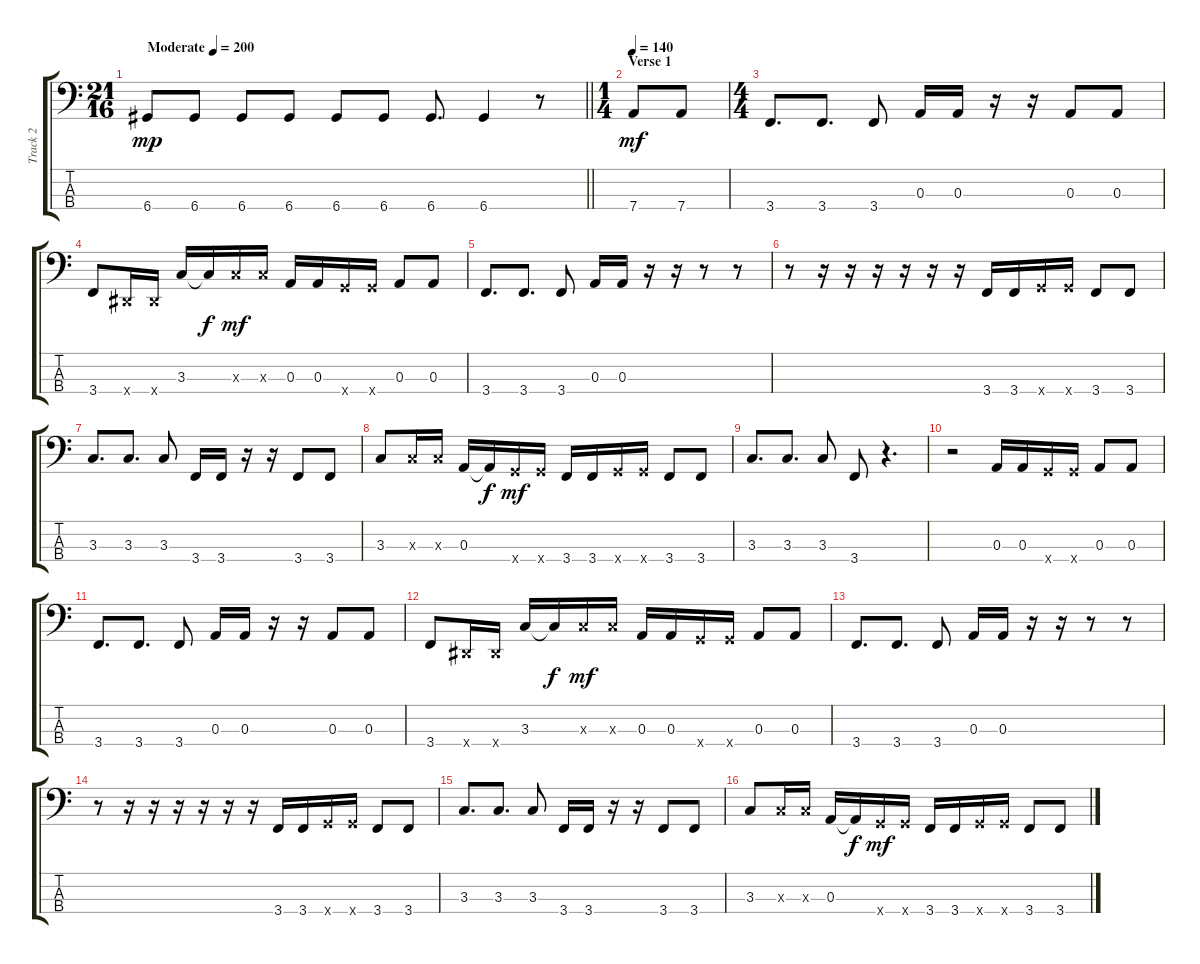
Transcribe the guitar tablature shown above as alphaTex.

\track ("Track 2" "Track 2") {instrument electricbassfinger}
\staff {score tabs}
\tuning (G2 D2 A1 D1) {hide}
\ts (21 16)
\tempo (200 "Moderate")
\clef f4
\barLineRight lightlight
\ks c
6.4.8{dy mp instrument electricbassfinger} 6.4.8 6.4.8 6.4.8 6.4.8 6.4.8 6.4.8{d} 6.4.4 r.8 |
\ts (1 4)
\section ("" "Verse 1")
\tempo 70
\tempo 140
7.4.8{dy mf} 7.4.8 |
\ts (4 4)
3.4.8{d} 3.4.8{d} 3.4.8 0.3.16 0.3.16 r.16 r.16 0.3.8 0.3.8 |
3.4.8 1.4{x}.16 1.4{x}.16 3.3.16 3.3{t}.16{dy f} 3.3{x}.16{dy mf} 3.3{x}.16 0.3.16 0.3.16 5.4{x}.16 5.4{x}.16 0.3.8 0.3.8 |
3.4.8{d} 3.4.8{d} 3.4.8 0.3.16 0.3.16 r.16 r.16 r.8 r.8 |
r.8 r.16 r.16 r.16 r.16 r.16 r.16 3.4.16 3.4.16 5.4{x}.16 5.4{x}.16 3.4.8 3.4.8 |
3.3.8{d} 3.3.8{d} 3.3.8 3.4.16 3.4.16 r.16 r.16 3.4.8 3.4.8 |
3.3.8 3.3{x}.16 3.3{x}.16 0.3.16 0.3{t}.16{dy f} 5.4{x}.16{dy mf} 5.4{x}.16 3.4.16 3.4.16 5.4{x}.16 5.4{x}.16 3.4.8 3.4.8 |
3.3.8{d} 3.3.8{d} 3.3.8 3.4.8 r.4{d} |
r.2 0.3.16 0.3.16 5.4{x}.16 5.4{x}.16 0.3.8 0.3.8 |
3.4.8{d} 3.4.8{d} 3.4.8 0.3.16 0.3.16 r.16 r.16 0.3.8 0.3.8 |
3.4.8 1.4{x}.16 1.4{x}.16 3.3.16 3.3{t}.16{dy f} 3.3{x}.16{dy mf} 3.3{x}.16 0.3.16 0.3.16 5.4{x}.16 5.4{x}.16 0.3.8 0.3.8 |
3.4.8{d} 3.4.8{d} 3.4.8 0.3.16 0.3.16 r.16 r.16 r.8 r.8 |
r.8 r.16 r.16 r.16 r.16 r.16 r.16 3.4.16 3.4.16 5.4{x}.16 5.4{x}.16 3.4.8 3.4.8 |
3.3.8{d} 3.3.8{d} 3.3.8 3.4.16 3.4.16 r.16 r.16 3.4.8 3.4.8 |
3.3.8 3.3{x}.16 3.3{x}.16 0.3.16 0.3{t}.16{dy f} 5.4{x}.16{dy mf} 5.4{x}.16 3.4.16 3.4.16 5.4{x}.16 5.4{x}.16 3.4.8 3.4.8
